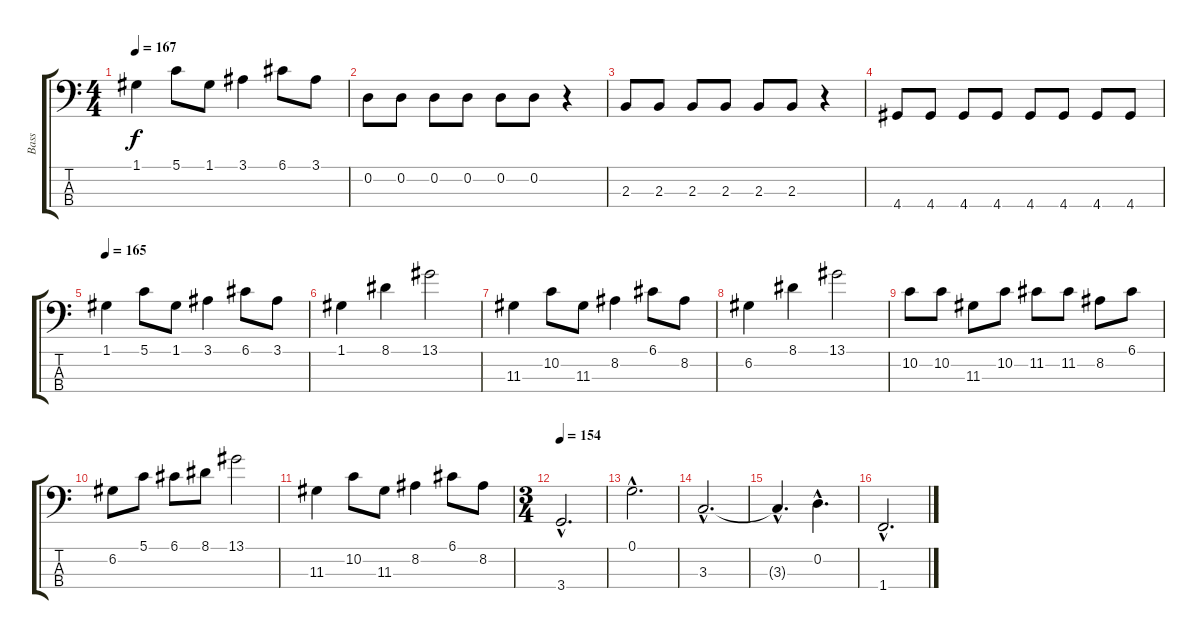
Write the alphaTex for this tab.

\track ("Bass" "Bass") {instrument fretlessbass}
\staff {score tabs}
\tuning (G2 D2 A1 E1) {hide}
\ts (4 4)
\tempo 167
\clef f4
\ks c
1.1.4{dy f} 5.1.8 1.1.8 3.1.4 6.1.8 3.1.8 |
0.2.8 0.2.8 0.2.8 0.2.8 0.2.8 0.2.8 r.4 |
2.3.8 2.3.8 2.3.8 2.3.8 2.3.8 2.3.8 r.4 |
4.4.8 4.4.8 4.4.8 4.4.8 4.4.8 4.4.8 4.4.8 4.4.8 |
\tempo 165
1.1.4 5.1.8 1.1.8 3.1.4 6.1.8 3.1.8 |
1.1.4 8.1.4 13.1.2 |
11.3.4 10.2.8 11.3.8 8.2.4 6.1.8 8.2.8 |
6.2.4 8.1.4 13.1.2 |
10.2.8 10.2.8 11.3.8 10.2.8 11.2.8 11.2.8 8.2.8 6.1.8 |
6.2.8 5.1.8 6.1.8 8.1.8 13.1.2 |
11.3.4 10.2.8 11.3.8 8.2.4 6.1.8 8.2.8 |
\ts (3 4)
\tempo 154
3.4{hac}.2{d} |
0.1{hac}.2{d} |
3.3{hac}.2{d} |
3.3{hac t}.4{d} 0.2{hac}.4{d} |
1.4{hac}.2{d}
